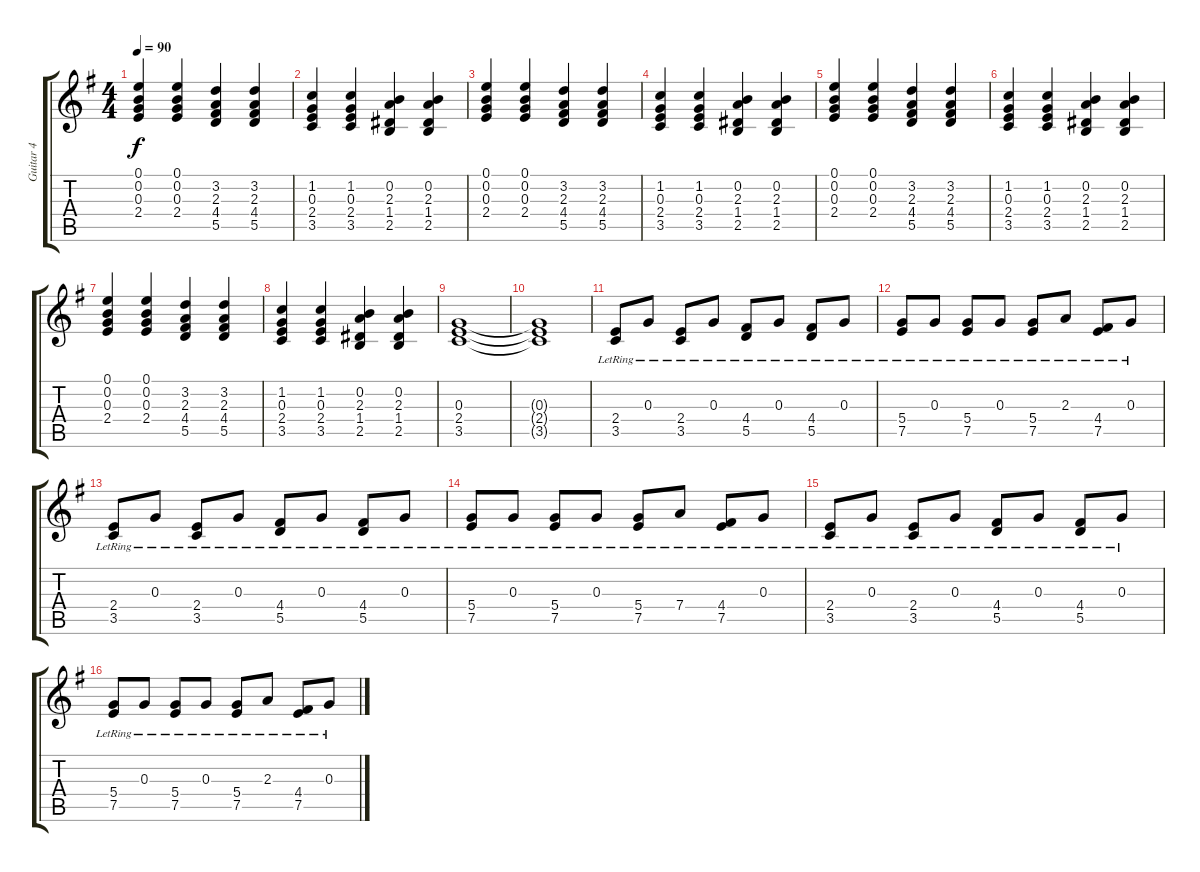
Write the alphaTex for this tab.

\track ("Guitar 4" "Guitar 4") {instrument acousticguitarnylon}
\staff {score tabs}
\tuning (E4 B3 G3 D3 A2 E2) {hide}
\ts (4 4)
\tempo 90
\clef g2
\ks g
(0.1 0.2 0.3 2.4).4{dy f} (0.1 0.2 0.3 2.4).4 (3.2 2.3 4.4 5.5).4 (3.2 2.3 4.4 5.5).4 |
(1.2 0.3 2.4 3.5).4 (1.2 0.3 2.4 3.5).4 (0.2 2.3 1.4 2.5).4 (0.2 2.3 1.4 2.5).4 |
(0.1 0.2 0.3 2.4).4 (0.1 0.2 0.3 2.4).4 (3.2 2.3 4.4 5.5).4 (3.2 2.3 4.4 5.5).4 |
(1.2 0.3 2.4 3.5).4 (1.2 0.3 2.4 3.5).4 (0.2 2.3 1.4 2.5).4 (0.2 2.3 1.4 2.5).4 |
(0.1 0.2 0.3 2.4).4 (0.1 0.2 0.3 2.4).4 (3.2 2.3 4.4 5.5).4 (3.2 2.3 4.4 5.5).4 |
(1.2 0.3 2.4 3.5).4 (1.2 0.3 2.4 3.5).4 (0.2 2.3 1.4 2.5).4 (0.2 2.3 1.4 2.5).4 |
(0.1 0.2 0.3 2.4).4 (0.1 0.2 0.3 2.4).4 (3.2 2.3 4.4 5.5).4 (3.2 2.3 4.4 5.5).4 |
(1.2 0.3 2.4 3.5).4 (1.2 0.3 2.4 3.5).4 (0.2 2.3 1.4 2.5).4 (0.2 2.3 1.4 2.5).4 |
(0.3 2.4 3.5).1 |
(0.3{t} 2.4{t} 3.5{t}).1 |
(2.4{lr} 3.5{lr}).8 0.3{lr}.8 (2.4{lr} 3.5{lr}).8 0.3{lr}.8 (4.4{lr} 5.5{lr}).8 0.3{lr}.8 (4.4{lr} 5.5{lr}).8 0.3{lr}.8 |
(5.4{lr} 7.5{lr}).8 0.3{lr}.8 (5.4{lr} 7.5{lr}).8 0.3{lr}.8 (5.4{lr} 7.5{lr}).8 2.3{lr}.8 (4.4{lr} 7.5{lr}).8 0.3{lr}.8 |
(2.4{lr} 3.5{lr}).8 0.3{lr}.8 (2.4{lr} 3.5{lr}).8 0.3{lr}.8 (4.4{lr} 5.5{lr}).8 0.3{lr}.8 (4.4{lr} 5.5{lr}).8 0.3{lr}.8 |
(5.4{lr} 7.5{lr}).8 0.3{lr}.8 (5.4{lr} 7.5{lr}).8 0.3{lr}.8 (5.4{lr} 7.5{lr}).8 7.4{lr}.8 (4.4{lr} 7.5{lr}).8 0.3{lr}.8 |
(2.4{lr} 3.5{lr}).8 0.3{lr}.8 (2.4{lr} 3.5{lr}).8 0.3{lr}.8 (4.4{lr} 5.5{lr}).8 0.3{lr}.8 (4.4{lr} 5.5{lr}).8 0.3{lr}.8 |
(5.4{lr} 7.5{lr}).8 0.3{lr}.8 (5.4{lr} 7.5{lr}).8 0.3{lr}.8 (5.4{lr} 7.5{lr}).8 2.3{lr}.8 (4.4{lr} 7.5{lr}).8 0.3{lr}.8
